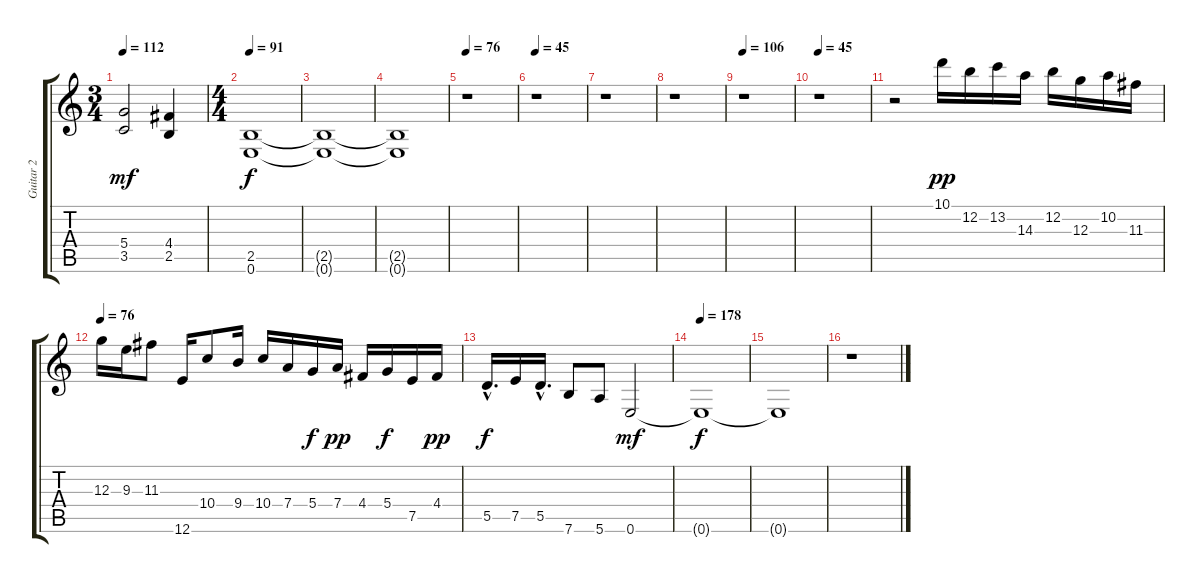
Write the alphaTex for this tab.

\track ("Guitar 2 " "Guitar 2 ") {instrument distortionguitar}
\staff {score tabs}
\tuning (E4 B3 G3 D3 A2 E2) {hide}
\ts (3 4)
\tempo 112
\clef g2
\ks c
(5.4 3.5).2{dy mf} (4.4 2.5).4 |
\ts (4 4)
\tempo 91
(2.5 0.6).1{dy f} |
(2.5{t} 0.6{t}).1 |
(2.5{t} 0.6{t}).1 |
\tempo 76
r.1 |
\tempo 45
r.1 |
r.1 |
r.1 |
\tempo 106
r.1 |
\tempo 45
r.1 |
r.2 10.1.16{dy pp} 12.2.16 13.2.16 14.3.16 12.2.16 12.3.16 10.2.16 11.3.16 |
\tempo 76
12.3.16 9.3.16 11.3.8 12.6.16 10.4.8 9.4.16 10.4.16 7.4.16 5.4.16{dy f} 7.4.16{dy pp} 4.4.16 5.4.16{dy f} 7.5.16 4.4.16{dy pp} |
5.5{hac}.16{d dy f} 7.5.16 5.5{hac}.16{d} 7.6.8 5.6.8 0.6.2{dy mf} |
\tempo 178
0.6{t}.1{dy f} |
0.6{t}.1 |
r.1
